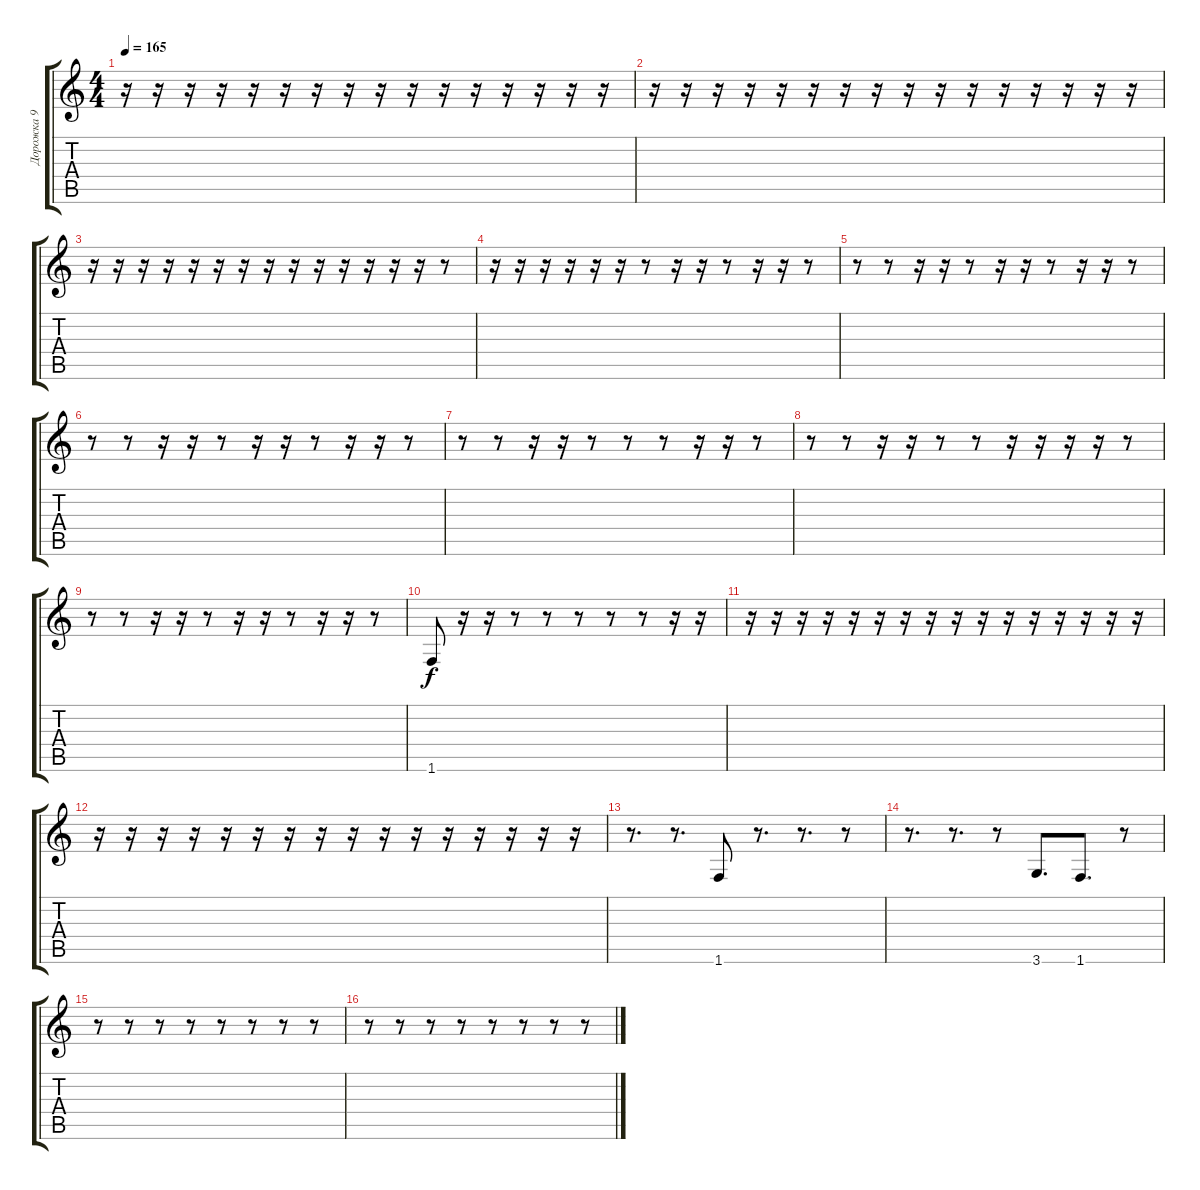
\track ("Дорожка 9" "Дорожка 9") {instrument electricbasspick}
\staff {score tabs}
\tuning (E4 B3 G3 D3 A2 E2) {hide}
\ts (4 4)
\tempo 165
\clef g2
\ks c
r.16{dy f} r.16 r.16 r.16 r.16 r.16 r.16 r.16 r.16 r.16 r.16 r.16 r.16 r.16 r.16 r.16 |
r.16 r.16 r.16 r.16 r.16 r.16 r.16 r.16 r.16 r.16 r.16 r.16 r.16 r.16 r.16 r.16 |
r.16 r.16 r.16 r.16 r.16 r.16 r.16 r.16 r.16 r.16 r.16 r.16 r.16 r.16 r.8 |
r.16 r.16 r.16 r.16 r.16 r.16 r.8 r.16 r.16 r.8 r.16 r.16 r.8 |
r.8 r.8 r.16 r.16 r.8 r.16 r.16 r.8 r.16 r.16 r.8 |
r.8 r.8 r.16 r.16 r.8 r.16 r.16 r.8 r.16 r.16 r.8 |
r.8 r.8 r.16 r.16 r.8 r.8 r.8 r.16 r.16 r.8 |
r.8 r.8 r.16 r.16 r.8 r.8 r.16 r.16 r.16 r.16 r.8 |
r.8 r.8 r.16 r.16 r.8 r.16 r.16 r.8 r.16 r.16 r.8 |
1.6.8 r.16 r.16 r.8 r.8 r.8 r.8 r.8 r.16 r.16 |
r.16 r.16 r.16 r.16 r.16 r.16 r.16 r.16 r.16 r.16 r.16 r.16 r.16 r.16 r.16 r.16 |
r.16 r.16 r.16 r.16 r.16 r.16 r.16 r.16 r.16 r.16 r.16 r.16 r.16 r.16 r.16 r.16 |
r.8{d} r.8{d} 1.6.8 r.8{d} r.8{d} r.8 |
r.8{d} r.8{d} r.8 3.6.8{d} 1.6.8{d} r.8 |
r.8 r.8 r.8 r.8 r.8 r.8 r.8 r.8 |
r.8 r.8 r.8 r.8 r.8 r.8 r.8 r.8
